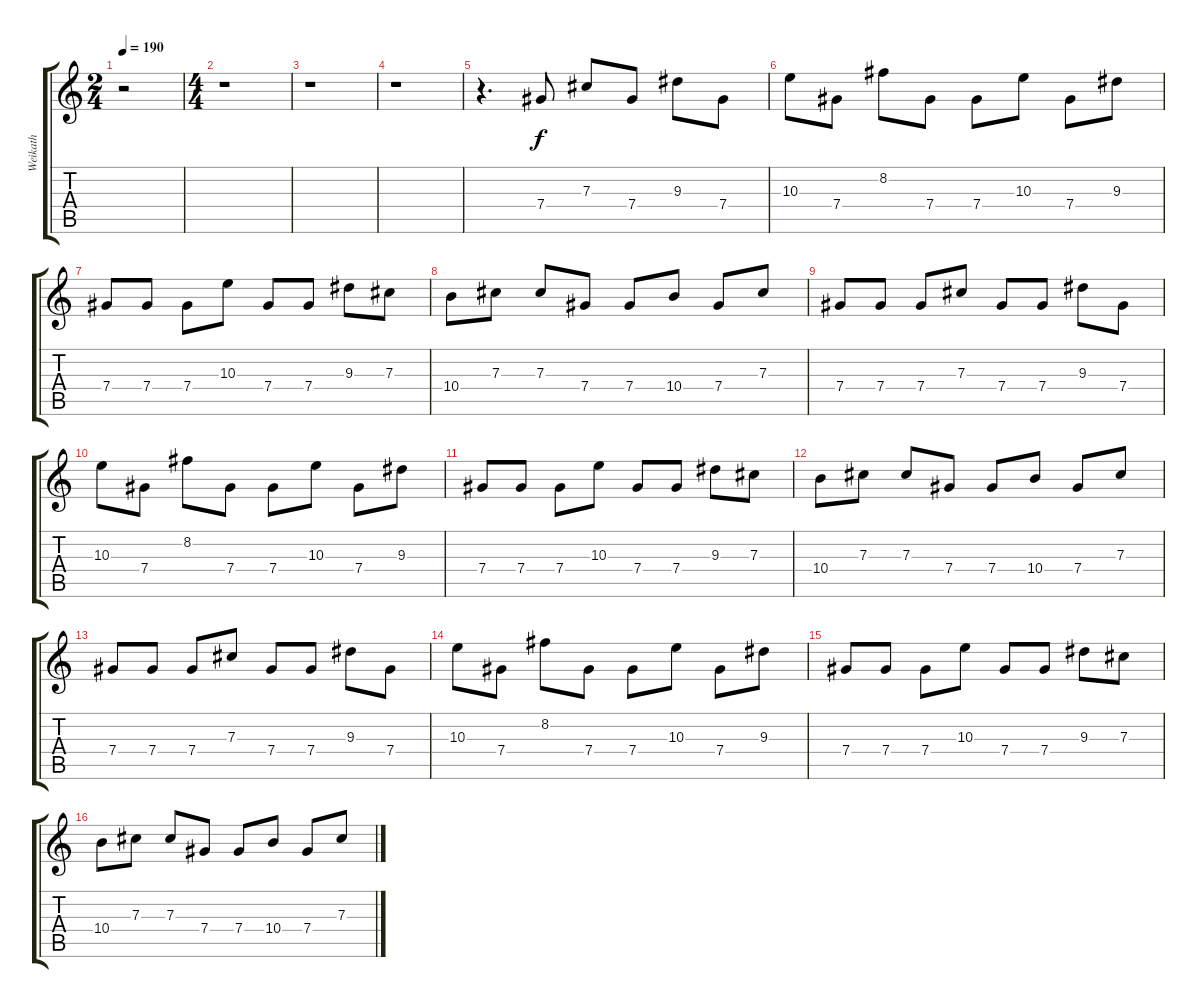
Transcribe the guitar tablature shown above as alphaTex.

\track ("Weikath" "Weikath") {instrument overdrivenguitar}
\staff {score tabs}
\tuning (Eb4 Bb3 Gb3 Db3 Ab2 Db2) {hide}
\ts (2 4)
\tempo 190
\clef g2
\ks c
r.2{dy f instrument overdrivenguitar} |
\ts (4 4)
r.1 |
r.1 |
r.1 |
r.4{d} 7.4.8 7.3.8 7.4.8 9.3.8 7.4.8 |
10.3.8 7.4.8 8.2.8 7.4.8 7.4.8 10.3.8 7.4.8 9.3.8 |
7.4.8 7.4.8 7.4.8 10.3.8 7.4.8 7.4.8 9.3.8 7.3.8 |
10.4.8 7.3.8 7.3.8 7.4.8 7.4.8 10.4.8 7.4.8 7.3.8 |
7.4.8 7.4.8 7.4.8 7.3.8 7.4.8 7.4.8 9.3.8 7.4.8 |
10.3.8 7.4.8 8.2.8 7.4.8 7.4.8 10.3.8 7.4.8 9.3.8 |
7.4.8 7.4.8 7.4.8 10.3.8 7.4.8 7.4.8 9.3.8 7.3.8 |
10.4.8 7.3.8 7.3.8 7.4.8 7.4.8 10.4.8 7.4.8 7.3.8 |
7.4.8 7.4.8 7.4.8 7.3.8 7.4.8 7.4.8 9.3.8 7.4.8 |
10.3.8 7.4.8 8.2.8 7.4.8 7.4.8 10.3.8 7.4.8 9.3.8 |
7.4.8 7.4.8 7.4.8 10.3.8 7.4.8 7.4.8 9.3.8 7.3.8 |
10.4.8 7.3.8 7.3.8 7.4.8 7.4.8 10.4.8 7.4.8 7.3.8
